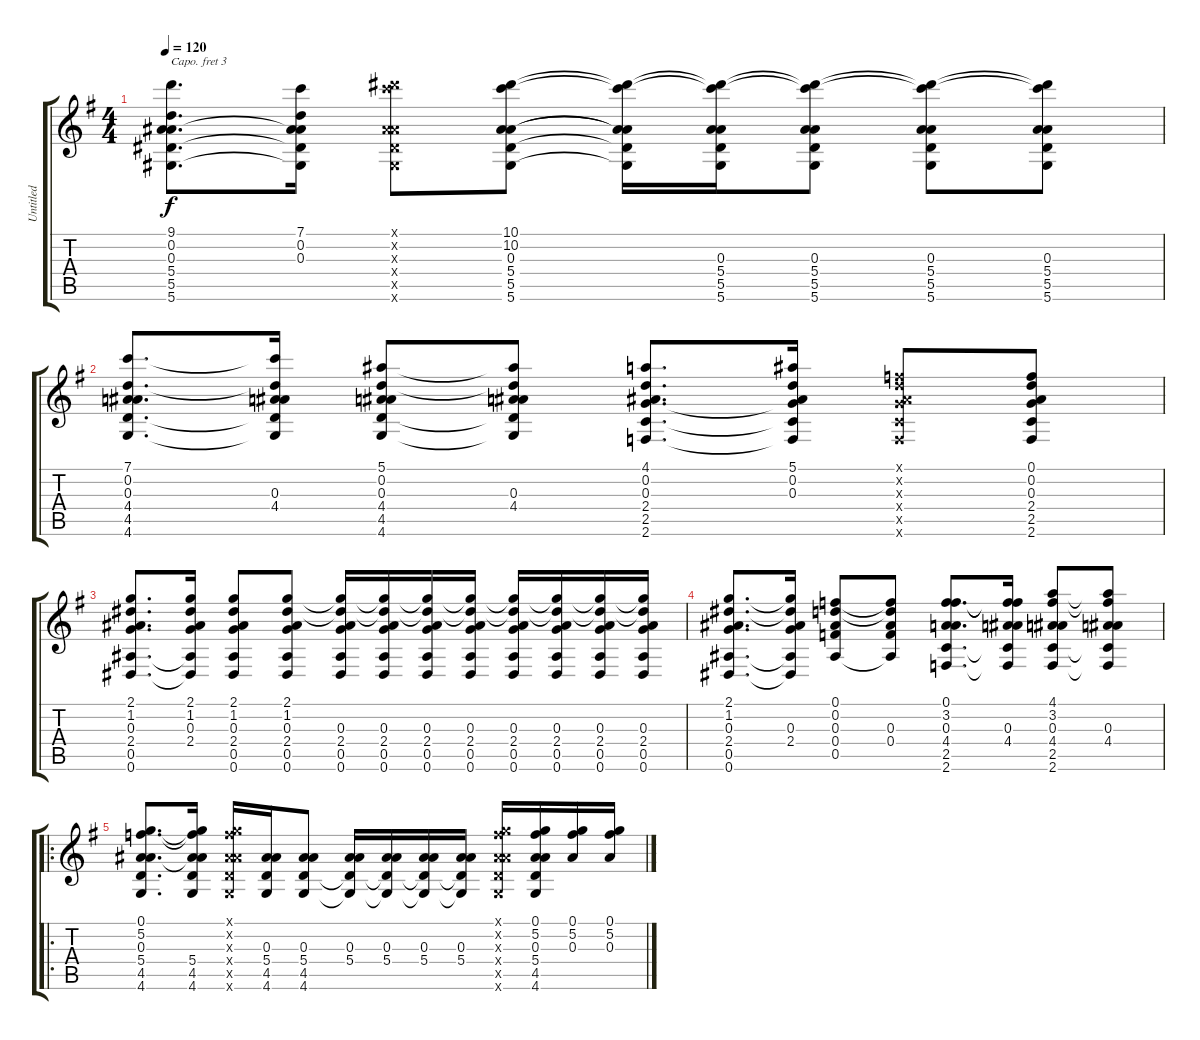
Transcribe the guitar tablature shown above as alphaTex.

\track ("Untitled" "Untitled") {instrument acousticguitarnylon}
\staff {score tabs}
\capo 3
\tuning (D4 B3 G3 D3 G2 C2) {hide}
\ts (4 4)
\tempo 120
\clef g2
\ks g
(9.1 0.2 0.3 5.4 5.5 5.6).8{d dy f} (7.1 0.2 0.3 5.4{t} 5.5{t} 5.6{t}).16 (10.1{x} 10.2{x} 0.3{x} 5.4{x} 5.5{x} 5.6{x}).8 (10.1 10.2 0.3 5.4 5.5 5.6).8 (10.1{t} 10.2{t} 0.3{t} 5.4{t} 5.5{t} 5.6{t}).16 (10.1{t} 10.2{t} 0.3 5.4 5.5 5.6).16 (10.1{t} 10.2{t} 0.3 5.4 5.5 5.6).8 (10.1{t} 10.2{t} 0.3 5.4 5.5 5.6).8 (10.1{t} 10.2{t} 0.3 5.4 5.5 5.6).8 |
(7.1 0.2 0.3 4.4 4.5 4.6).8{d} (7.1{t} 0.2{t} 0.3 4.4 4.5{t} 4.6{t}).16 (5.1 0.2 0.3 4.4 4.5 4.6).8 (5.1{t} 0.2{t} 0.3 4.4 4.5{t} 4.6{t}).8 (4.1 0.2 0.3 2.4 2.5 2.6).8{d} (5.1 0.2 0.3 2.4{t} 2.5{t} 2.6{t}).16 (0.1{x} 0.2{x} 0.3{x} 2.4{x} 2.5{x} 2.6{x}).8 (0.1 0.2 0.3 2.4 2.5 2.6).8 |
(2.1 1.2 0.3 2.4 0.5 0.6).8{d} (2.1 1.2 0.3 2.4 0.5{t} 0.6{t}).16 (2.1 1.2 0.3 2.4 0.5 0.6).8 (2.1 1.2 0.3 2.4 0.5 0.6).8 (2.1{t} 1.2{t} 0.3 2.4 0.5 0.6).16 (2.1{t} 1.2{t} 0.3 2.4 0.5 0.6).16 (2.1{t} 1.2{t} 0.3 2.4 0.5 0.6).16 (2.1{t} 1.2{t} 0.3 2.4 0.5 0.6).16 (2.1{t} 1.2{t} 0.3 2.4 0.5 0.6).16 (2.1{t} 1.2{t} 0.3 2.4 0.5 0.6).16 (2.1{t} 1.2{t} 0.3 2.4 0.5 0.6).16 (2.1{t} 1.2{t} 0.3 2.4 0.5 0.6).16 |
(2.1 1.2 0.3 2.4 0.5 0.6).8{d} (2.1{t} 1.2{t} 0.3 2.4 0.5{t} 0.6{t}).16 (0.1 0.2 0.3 0.4 0.5).8 (0.1{t} 0.2{t} 0.3 0.4 0.5{t}).8 (0.1 3.2 0.3 4.4 2.5 2.6).8{d} (0.1{t} 3.2{t} 0.3 4.4 2.5{t} 2.6{t}).16 (4.1 3.2 0.3 4.4 2.5 2.6).8 (4.1{t} 3.2{t} 0.3 4.4 2.5{t} 2.6{t}).8 |
\ro
(0.1 5.2 0.3 5.4 4.5 4.6).8{d} (0.1{t} 5.2{t} 0.3{t} 5.4 4.5 4.6).16 (0.1{x} 5.2{x} 0.3{x} 5.4{x} 4.5{x} 4.6{x}).16 (0.3 5.4 4.5 4.6).16 (0.3 5.4 4.5 4.6).8 (0.3 5.4 4.5{t} 4.6{t}).16 (0.3 5.4 4.5{t} 4.6{t}).16 (0.3 5.4 4.5{t} 4.6{t}).16 (0.3 5.4 4.5{t} 4.6{t}).16 (0.1{x} 5.2{x} 0.3{x} 5.4{x} 4.5{x} 4.6{x}).16 (0.1 5.2 0.3 5.4 4.5 4.6).16 (0.1 5.2 0.3).16 (0.1 5.2 0.3).16
